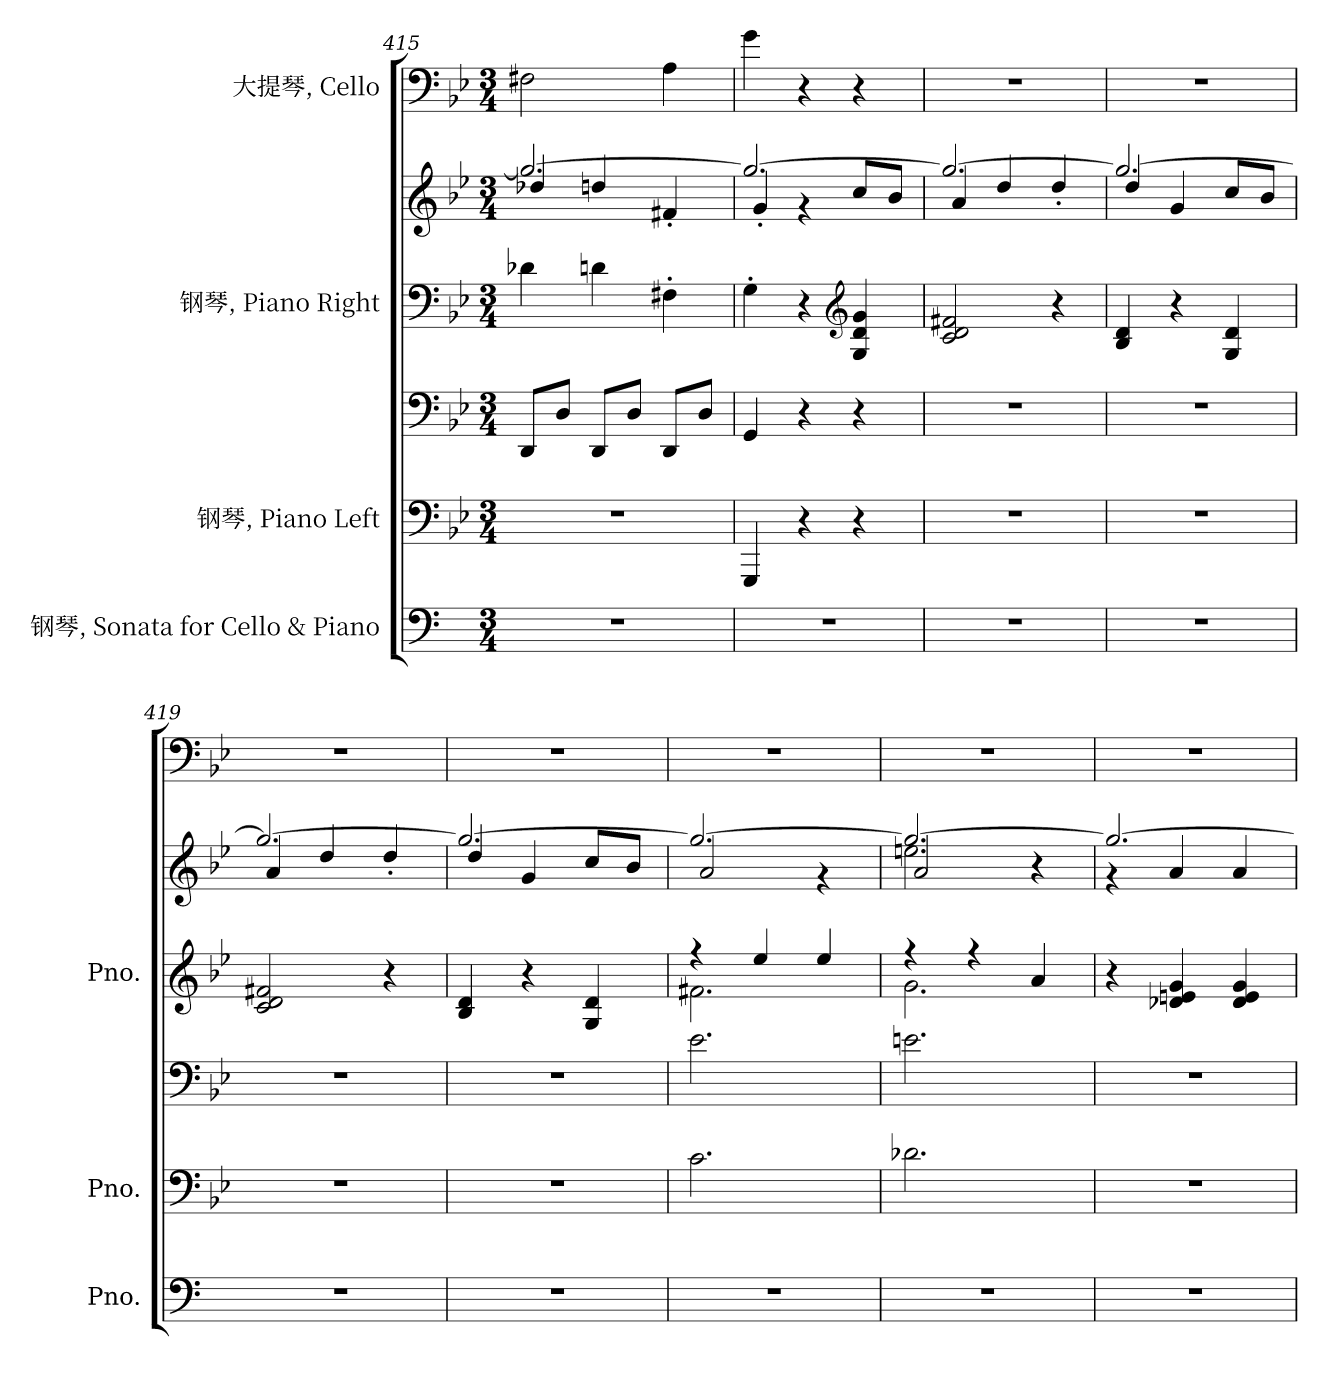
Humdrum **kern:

**kern	**kern	**kern	**kern	**kern	**kern
*part4	*part3	*part3	*part2	*part2	*part1
*staff6	*staff5	*staff4	*staff3	*staff2	*staff1
*I"钢琴, Sonata for Cello &amp; Piano	*I"钢琴, Piano Left	*	*I"钢琴, Piano Right	*	*I"大提琴, Cello
*I'Pno.	*I'Pno.	*	*I'Pno.	*	*
*clefF4	*clefF4	*clefF4	*clefF4	*clefG2	*clefF4
*k[]	*k[b-e-]	*k[b-e-]	*k[b-e-]	*k[b-e-]	*k[b-e-]
*M3/4	*M3/4	*M3/4	*M3/4	*M3/4	*M3/4
=415	=415	=415	=415	=415	=415
*	*	*	*	*^	*
2.r	2.r	8DD/L	4d-X\	2.gg/_	4dd-X/	2F#X\
.	.	8D/J	.	.	.	.
.	.	8DD/L	4dn\	.	4ddn/	.
.	.	8D/J	.	.	.	.
.	.	8DD/L	4F#X'\	.	4f#X'/	4A\
.	.	8D/J	.	.	.	.
=416	=416	=416	=416	=416	=416	=416
2.r	4GGG/	4GG/	4G'\	2.gg/_	4g'/	4g\
.	4r	4r	4r	.	4r	4r
*	*	*	*clefG2	*	*	*
.	4r	4r	4G/ 4d/ 4g/	.	8cc/L	4r
.	.	.	.	.	8b-/J	.
=417	=417	=417	=417	=417	=417	=417
2.r	2.r	2.r	2c/ 2d/ 2f#X/	2.gg/_	4a/	2.r
.	.	.	.	.	4dd/	.
.	.	.	4r	.	4dd'/	.
!!LO:PB:g=z
=418	=418	=418	=418	=418	=418	=418
2.r	2.r	2.r	4B-/ 4d/	2.gg/_	4dd/	2.r
.	.	.	4r	.	4g/	.
.	.	.	4G/ 4d/	.	8cc/L	.
.	.	.	.	.	8b-/J	.
=419	=419	=419	=419	=419	=419	=419
2.r	2.r	2.r	2c/ 2d/ 2f#X/	2.gg/_	4a/	2.r
.	.	.	.	.	4dd/	.
.	.	.	4r	.	4dd'/	.
=420	=420	=420	=420	=420	=420	=420
2.r	2.r	2.r	4B-/ 4d/	2.gg/_	4dd/	2.r
.	.	.	4r	.	4g/	.
.	.	.	4G/ 4d/	.	8cc/L	.
.	.	.	.	.	8b-/J	.
=421	=421	=421	=421	=421	=421	=421
*	*	*	*^	*	*	*
2.r	2.c\	2.e-\	4r	2.f#X\	2.gg/_	2a/	2.r
.	.	.	4ee-/	.	.	.	.
.	.	.	4ee-/	.	.	4r	.
=422	=422	=422	=422	=422	=422	=422	=422
*	*	*	*	*	*	*^	*
2.r	2.d-X\	2.en\	4r	2.g\	2.gg/_	2.een\	2a/	2.r
.	.	.	4r	.	.	.	.	.
.	.	.	4a/	.	.	.	4r	.
*	*	*	*v	*v	*	*	*	*
*	*	*	*	*	*v	*v	*
=423	=423	=423	=423	=423	=423	=423
2.r	2.r	2.r	4r	2.gg/_	4r	2.r
.	.	.	4d-X/ 4en/ 4g/	.	4a/	.
.	.	.	4d-/ 4e/ 4g/	.	4a/	.
*	*	*	*	*v	*v	*
=	=	=	=	=	=
*-	*-	*-	*-	*-	*-
